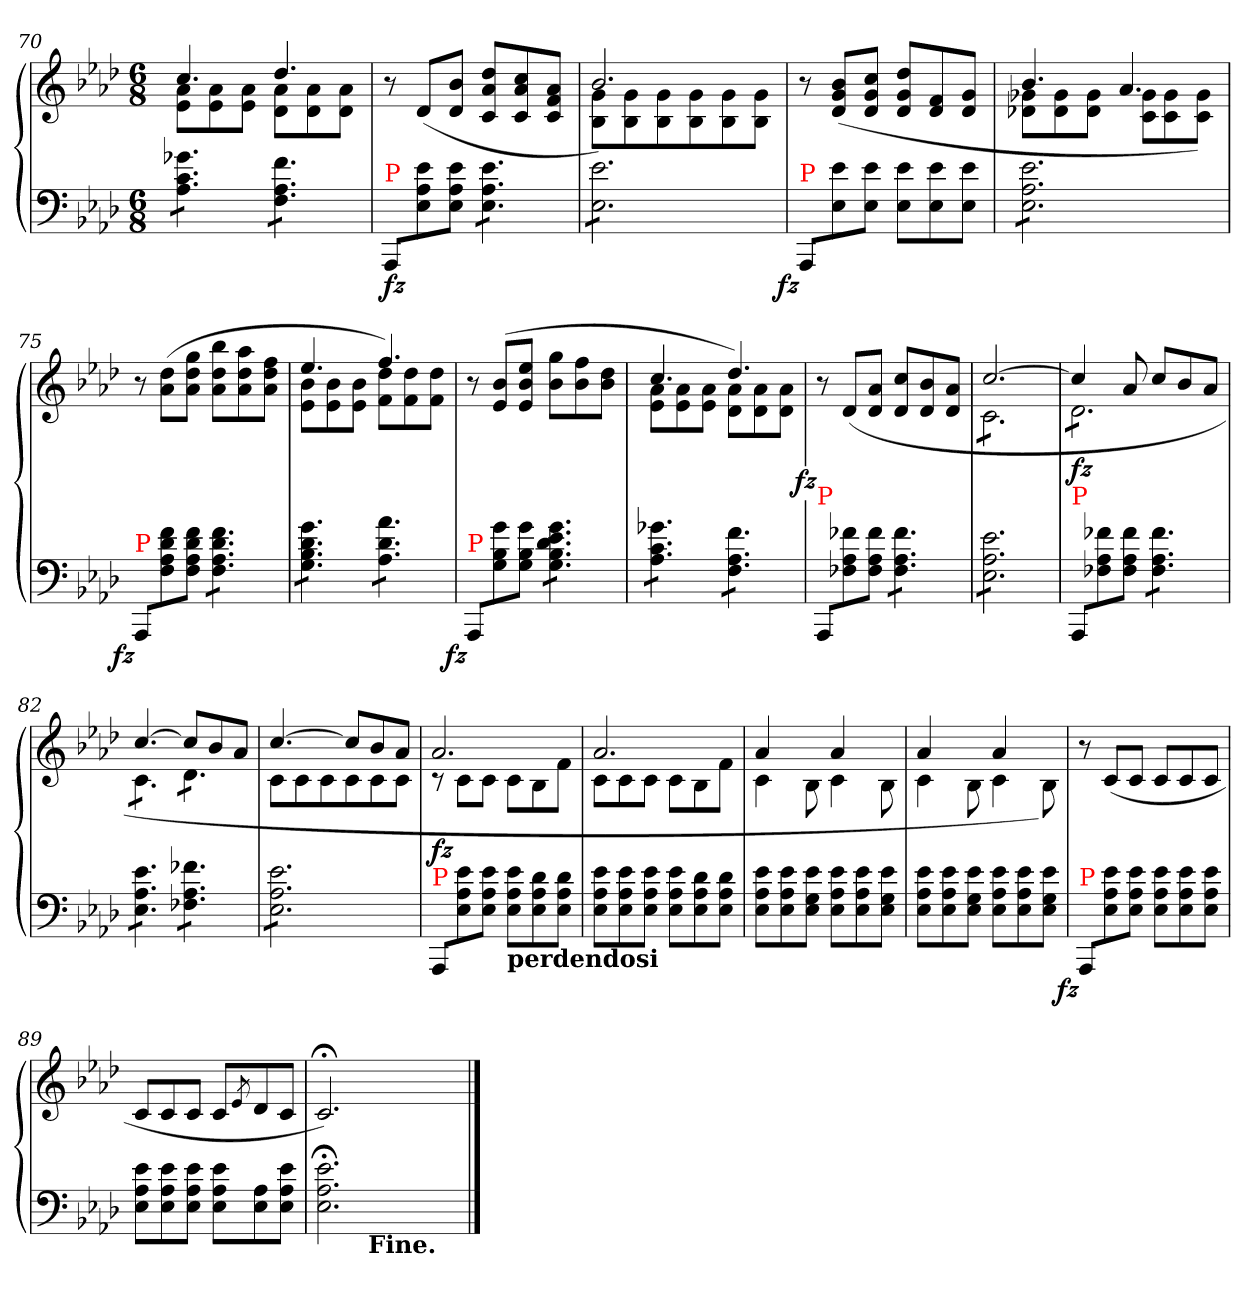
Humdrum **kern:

**kern	**kern	**dynam
*part1	*part1	*part1
*staff2	*staff1	*staff1/2
*clefF4	*clefG2	*
*k[b-e-a-d-]	*k[b-e-a-d-]	*
*A-:	*A-:	*
*M6/8	*M6/8	*
=70	=70	=70
*	*^	*
*tremolo	*	*	*
*	*tremolo	*	*
8g-X 8c 8A-L	4.cc	8a- 8e-L	.
8g-X 8c 8A-	.	8a- 8e-	.
8g-X 8c 8A-J	.	8a- 8e-J	.
8f 8A- 8FL	4.dd-	8a- 8d-L	.
8f 8A- 8F	.	8a- 8d-	.
8f 8A- 8FJ	.	8a- 8d-J	.
*	*Xtremolo	*	*
*Xtremolo	*	*	*
=71	=71	=71	=71
!LO:TX:a:color=red:t=P	!	!	!
!	!	!	!LO:DY:b=2
*	*v	*v	*
8AAA-/L	8r	fz
8e-\ 8A-\ 8E-\	(>8d-L	.
8e-\ 8A-\ 8E-\J	8b- 8d-J	.
*tremolo	*	*
8e- 8A- 8E-L	8dd- 8a- 8cL	.
8e- 8A- 8E-	8cc 8a- 8c	.
8e- 8A- 8E-J	8a- 8f 8cJ	.
=72	=72	=72
*	*^	*
*	*tremolo	*	*
8e- 8E-L	2.b-)	8g 8B-L	.
8e- 8E-	.	8g 8B-	.
8e- 8E-	.	8g 8B-	.
8e- 8E-	.	8g 8B-	.
8e- 8E-	.	8g 8B-	.
8e- 8E-J	.	8g 8B-J	.
*	*Xtremolo	*	*
*Xtremolo	*	*	*
=73	=73	=73	=73
!LO:TX:a:color=red:t=P	!	!	!
!	!	!	!LO:DY:b=2:rj
*	*v	*v	*
8AAA-/L	8r	fz
8e-\ 8E-\	(>8b- 8g 8d-L	.
8e-\ 8E-\J	8cc 8g 8d-J	.
8e- 8E-L	8dd- 8g 8d-L	.
8e- 8E-	8f 8d-	.
8e- 8E-J	8g 8d-J	.
=74	=74	=74
*	*^	*
*tremolo	*	*	*
8e- 8A- 8E-L	4.b-	8g-X 8d-XL	.
8e- 8A- 8E-	.	8g- 8d-	.
8e- 8A- 8E-	.	8g- 8d-J	.
8e- 8A- 8E-	4.a-	8g- 8cL	.
8e- 8A- 8E-	.	8g- 8c	.
8e- 8A- 8E-J	.	8g- 8cJ)	.
*Xtremolo	*	*	*
=75	=75	=75	=75
!LO:TX:a:color=red:t=P	!	!	!
!	!	!	!LO:DY:b=2:rj
*	*v	*v	*
8AAA-/L	8r	fz
8f\ 8d-\ 8A-\ 8F\	(>8dd- 8a-L	.
8f\ 8d-\ 8A-\ 8F\J	8gg 8dd- 8a-J	.
*tremolo	*	*
8f 8d- 8A- 8FL	8bb- 8dd- 8a-L	.
8f 8d- 8A- 8F	8aa- 8dd- 8a-	.
8f 8d- 8A- 8FJ	8ff 8dd- 8a-J	.
=76	=76	=76
*	*^	*
*	*tremolo	*	*
8g 8d- 8B- 8GL	4.ee-	8b- 8e-L	.
8g 8d- 8B- 8G	.	8b- 8e-	.
8g 8d- 8B- 8GJ	.	8b- 8e-J	.
8a- 8d- 8A-L	4.ff)	8dd- 8fL	.
8a- 8d- 8A-	.	8dd- 8f	.
8a- 8d- 8A-J	.	8dd- 8fJ	.
*	*Xtremolo	*	*
*Xtremolo	*	*	*
=77	=77	=77	=77
!LO:TX:a:color=red:t=P	!	!	!
!	!	!	!LO:DY:b=2:rj
*	*v	*v	*
8AAA-/L	8r	fz
8g\ 8B-\ 8G\	(>8b- 8e-L	.
8g\ 8B-\ 8G\J	8ee- 8b- 8e-J	.
*tremolo	*	*
8g 8e- 8d- 8B- 8GL	8gg 8b-L	.
8g 8e- 8d- 8B- 8G	8ff 8b-	.
8g 8e- 8d- 8B- 8GJ	8dd- 8b-J	.
=78	=78	=78
*	*^	*
*	*tremolo	*	*
8g-X 8c 8A-L	4.cc	8a- 8e-L	.
8g-X 8c 8A-	.	8a- 8e-	.
8g-X 8c 8A-J	.	8a- 8e-J	.
8f 8A- 8FL	4.dd-)	8a- 8d-L	.
8f 8A- 8F	.	8a- 8d-	.
8f 8A- 8FJ	.	8a- 8d-J	.
*	*Xtremolo	*	*
*Xtremolo	*	*	*
=79	=79	=79	=79
!LO:TX:a:color=red:t=P	!	!	!
!	!	!	!LO:DY:rj
*	*v	*v	*
8AAA-/L	8r	fz
8f-X\ 8A-\ 8F-X\	(>8d-L	.
8f-\ 8A-\ 8F-\J	8a- 8d-J	.
*tremolo	*	*
8f- 8A- 8F-L	8cc 8d-L	.
8f- 8A- 8F-	8b- 8d-	.
8f- 8A- 8F-J	8a- 8d-J	.
=80	=80	=80
*	*^	*
*	*tremolo	*	*
8e- 8A- 8E-L	[2.cc	8cL	.
8e- 8A- 8E-	.	8c	.
8e- 8A- 8E-	.	8c	.
8e- 8A- 8E-	.	8c	.
8e- 8A- 8E-	.	8c	.
8e- 8A- 8E-J	.	8cJ	.
*Xtremolo	*	*	*
=81	=81	=81	=81
!LO:TX:a:color=red:t=P	!	!	!
8AAA-/L	4cc]	8d-L	fz
8f-X\ 8A-\ 8F-X\	.	8d-	.
8f-\ 8A-\ 8F-\J	8a-	8d-	.
*tremolo	*	*	*
8f- 8A- 8F-L	8ccL	8d-	.
8f- 8A- 8F-	8b-	8d-	.
8f- 8A- 8F-J	8a-J	8d-J	.
=82	=82	=82	=82
8e- 8A- 8E-L	[4.cc	8cL	.
8e- 8A- 8E-	.	8c	.
8e- 8A- 8E-J	.	8cJ	.
8f-X 8A- 8F-XL	8ccL]	8d-L	.
8f-X 8A- 8F-X	8b-	8d-	.
8f-X 8A- 8F-XJ	8a-J	8d-J	.
=83	=83	=83	=83
8e- 8A- 8E-L	[4.cc	8cL	.
8e- 8A- 8E-	.	8c	.
8e- 8A- 8E-	.	8c	.
8e- 8A- 8E-	8ccL]	8c	.
8e- 8A- 8E-	8b-	8c	.
8e- 8A- 8E-J	8a-J	8cJ	.
*	*Xtremolo	*	*
*Xtremolo	*	*	*
=84	=84	=84	=84
!LO:TX:a:color=red:t=P	!	!	!
8AAA-/L	2.a-	8rc	fz
8e-\ 8A-\ 8E-\	.	8cL	.
8e-\ 8A-\ 8E-\J	.	8cJ	.
!LO:TX:b:B:t=perdendosi	!	!	!
8e- 8A- 8E-L	.	8cL	.
8d- 8A- 8E-	.	8B-	.
8d- 8A- 8E-J	.	8fJ	.
=85	=85	=85	=85
8e- 8A- 8E-L	2.a-	8cL	.
8e- 8A- 8E-	.	8c	.
8e- 8A- 8E-J	.	8cJ	.
8e- 8A- 8E-L	.	8cL	.
8d- 8A- 8E-	.	8B-	.
8d- 8A- 8E-J	.	8fJ	.
=86	=86	=86	=86
8e- 8A- 8E-L	4a-	4c	.
8e- 8A- 8E-	.	.	.
8e- 8G 8E-J	8ryy	8B-\	.
8e- 8A- 8E-L	4a-	4c	.
8e- 8A- 8E-	.	.	.
8e- 8G 8E-J	8ryy	8B-\	.
=87	=87	=87	=87
8e- 8A- 8E-L	4a-	4c	.
8e- 8A- 8E-	.	.	.
8e- 8G 8E-J	8ryy	8B-\	.
8e- 8A- 8E-L	4a-	4c	.
8e- 8A- 8E-	.	.	.
8e- 8G 8E-J	8ryy	8B-\)	.
=88	=88	=88	=88
!LO:TX:a:color=red:t=P	!	!	!
!	!	!	!LO:DY:b=2:rj
*	*v	*v	*
8AAA-/L	8r	fz
8e-\ 8A-\ 8E-\	(>8cL	.
8e-\ 8A-\ 8E-\J	8cJ	.
8e- 8A- 8E-L	8cL	.
8e- 8A- 8E-	8c	.
8e- 8A- 8E-J	8cJ	.
=89	=89	=89
8e- 8A- 8E-L	8cL	.
8e- 8A- 8E-	8c	.
8e- 8A- 8E-J	8cJ	.
8e- 8A- 8E-L	8cL	.
.	8qe-/	.
8A- 8E-	8d-	.
8e- 8A- 8E-J	8cJ	.
=90	=90	=90
*^	*	*
2.e-; 2.A-; 2.E-;	4.ryy	2.c;<)	.
!	!LO:TX:b:B:t=Fine.	!	!
.	2.ryy	.	.
4.ryy	.	4.ryy	.
*v	*v	*	*
==	==	==
*-	*-	*-
